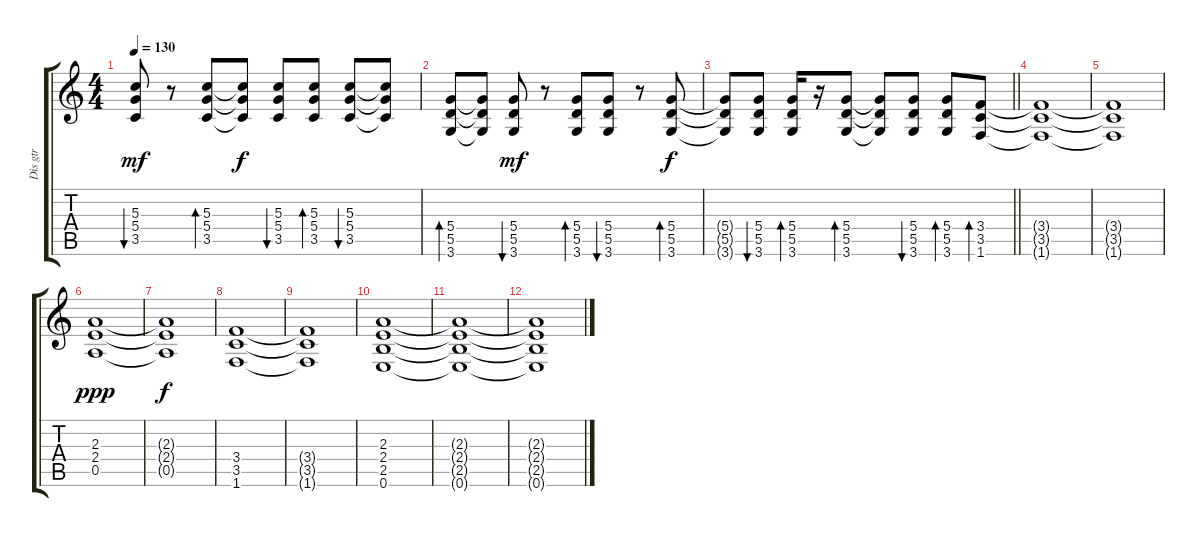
\track ("Dis gtr" "Dis gtr") {instrument distortionguitar}
\staff {score tabs}
\tuning (E4 B3 G3 D3 A2 E2) {hide}
\ts (4 4)
\tempo 130
\clef g2
\ks c
(5.3 5.4 3.5).8{bu 60 dy mf} r.8 (5.3 5.4 3.5).8{bd 60} (5.3{t} 5.4{t} 3.5{t}).8{dy f} (5.3 5.4 3.5).8{bu 60} (5.3 5.4 3.5).8{bd 60} (5.3 5.4 3.5).8{bu 60} (5.3{t} 5.4{t} 3.5{t}).8 |
(5.4 5.5 3.6).8{bd 60} (5.4{t} 5.5{t} 3.6{t}).8 (5.4 5.5 3.6).8{bu 60 dy mf} r.8 (5.4 5.5 3.6).8{bd 60} (5.4 5.5 3.6).8{bu 60} r.8 (5.4 5.5 3.6).8{bd 60 dy f} |
\barLineRight lightlight
(5.4{t} 5.5{t} 3.6{t}).8 (5.4 5.5 3.6).8{bu 60} (5.4 5.5 3.6).16{bd 60} r.16 (5.4 5.5 3.6).8{bd 60} (5.4{t} 5.5{t} 3.6{t}).8 (5.4 5.5 3.6).8{bu 60} (5.4 5.5 3.6).8{bd 60} (3.4 3.5 1.6).8{bd 60} |
(3.4{t} 3.5{t} 1.6{t}).1 |
(3.4{t} 3.5{t} 1.6{t}).1 |
(2.3 2.4 0.5).1{dy ppp} |
(2.3{t} 2.4{t} 0.5{t}).1{dy f} |
(3.4 3.5 1.6).1 |
(3.4{t} 3.5{t} 1.6{t}).1 |
(2.3 2.4 2.5 0.6).1 |
(2.3{t} 2.4{t} 2.5{t} 0.6{t}).1 |
(2.3{t} 2.4{t} 2.5{t} 0.6{t}).1
